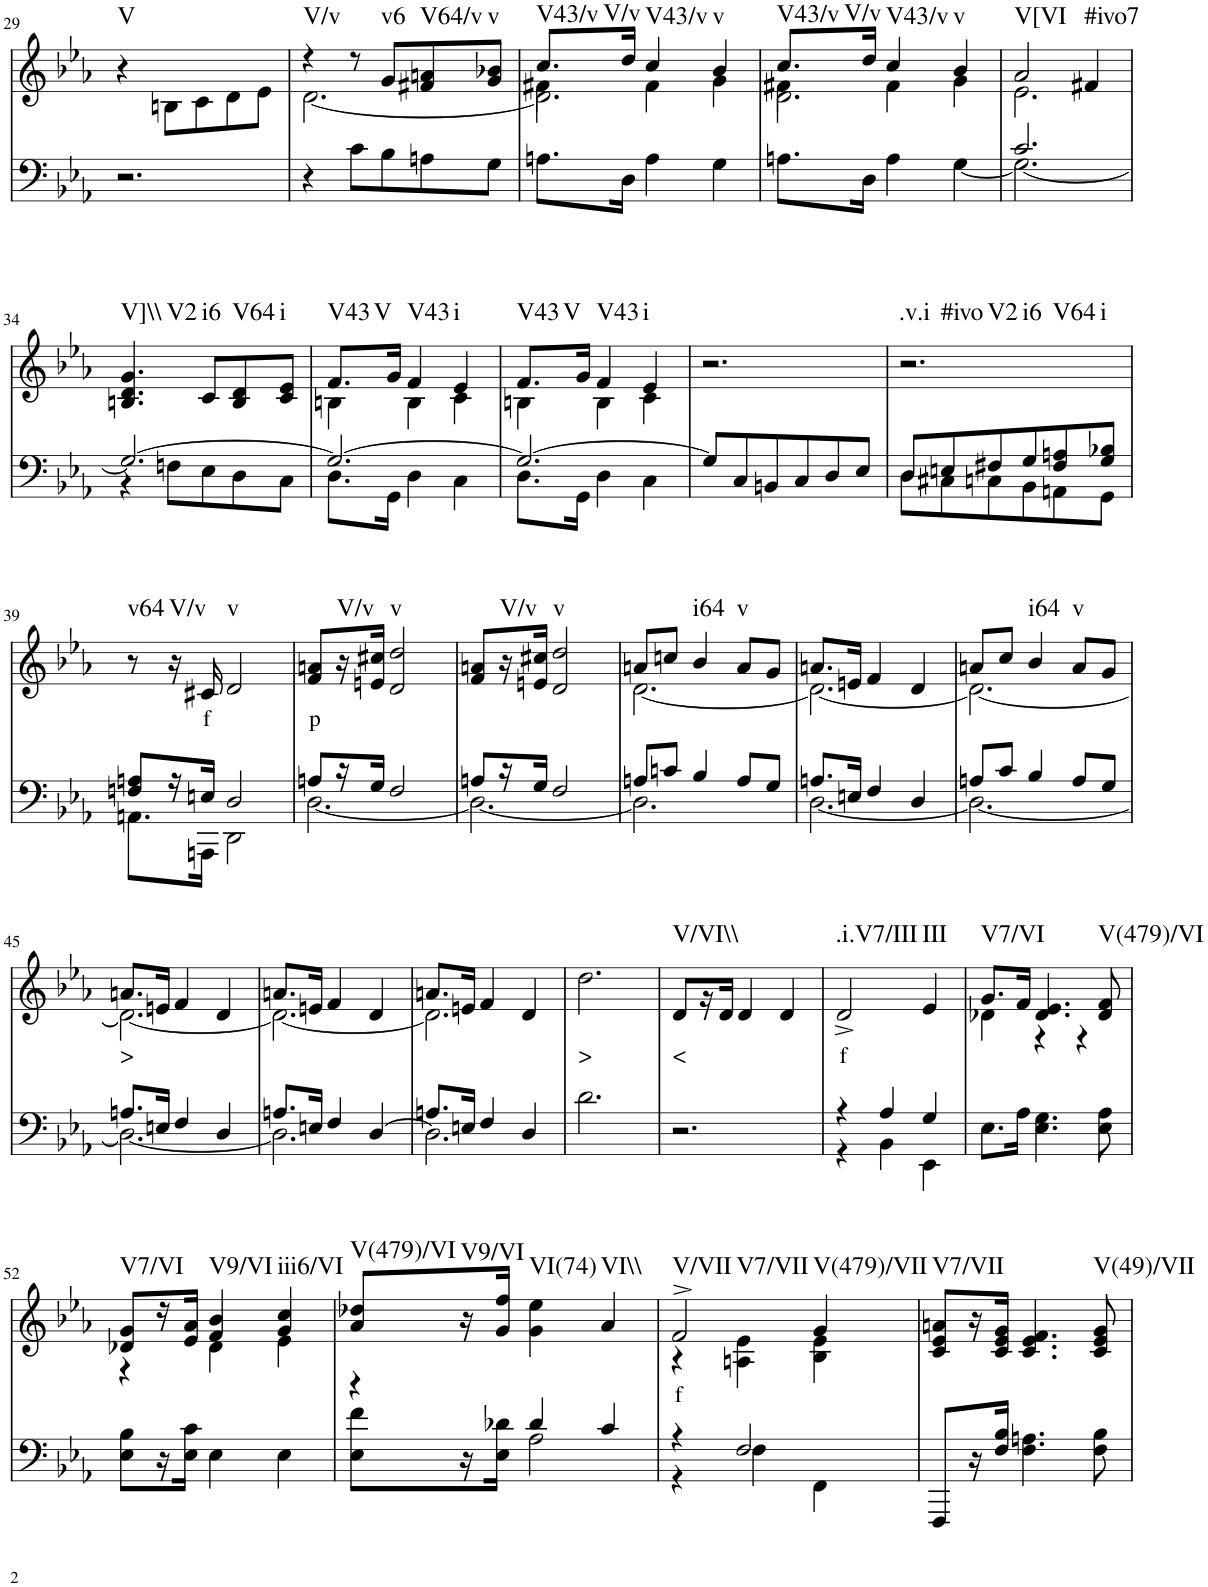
**kern	**kern	**text	**harte
*part2	*part1	*part1	*part1
*staff2	*staff1	*staff1	*
*I"Piano	*I"Piano	*	*
*I'Pno	*I'Pno	*	*
!!LO:PB:g=z
*clefF4	*clefG2	*	*
*k[b-e-a-]	*k[b-e-a-]	*	*
*c:	*c:	*	*
*M3/4	*M3/4	*	*
=29	=29	=29	=29
!	!	!	!LO:H:kt=V
2.r	4r	.	N
.	8Bn\L	.	.
.	8c\	.	.
.	8d\	.	.
.	8e-\J	.	.
=30	=30	=30	=30
*	*^	*	*
!	!	!	!	!LO:H:kt=V/v
4r	4r	[2.d\	.	N
8c\L	8r	.	.	.
!	!	!	!	!LO:H:kt=v6
8B-\	8g/L	.	.	N
!	!	!	!	!LO:H:kt=V64/v
8An\	8f#X/ 8an/	.	.	N
!	!	!	!	!LO:H:kt=v
8G\J	8g/ 8b-X/J	.	.	N
=31	=31	=31	=31	=31
*	*	*^	*	*
!	!	!	!	!	!LO:H:n=1:kt=V43/v
!	!	!	!	!	!LO:H:n=2:kt=V/v
8.An\L	8.cc/L	4f#X\	2.d\]	.	N N
16D\Jk	16dd/Jk	.	.	.	.
!	!	!	!	!	!LO:H:kt=V43/v
4A\	4cc/	4f#\	.	.	N
!	!	!	!	!	!LO:H:kt=v
4G\	4b-/	4g\	.	.	N
=32	=32	=32	=32	=32	=32
!	!	!	!	!	!LO:H:n=1:kt=V43/v
!	!	!	!	!	!LO:H:n=2:kt=V/v
8.An\L	8.cc/L	4f#X\	2.d\	.	N N
16D\Jk	16dd/Jk	.	.	.	.
!	!	!	!	!	!LO:H:kt=V43/v
4A\	4cc/	4f#\	.	.	N
!	!	!	!	!	!LO:H:kt=v
[4G\	4b-/	4g\	.	.	N
*	*	*v	*v	*	*
=33	=33	=33	=33	=33
*^	*	*	*	*
!	!	!	!	!	!LO:H:kt=V[VI
2.c/	2.G\_	2a-/	2.e-\	.	N
!	!	!	!	!	!LO:H:kt=#ivo7
.	.	4f#X/	.	.	N
*	*	*v	*v	*	*
!!LO:LB:g=z
=34	=34	=34	=34	=34
!	!	!	!	!LO:H:n=1:kt=V]\\
!	!	!	!	!LO:H:n=2:kt=V2
2.G/_	4r	4.Bn/ 4.d/ 4.g/	.	N N
.	8Fn\L	.	.	.
!	!	!	!	!LO:H:kt=i6
.	8E-\	8c/L	.	N
!	!	!	!	!LO:H:kt=V64
.	8D\	8B/ 8d/	.	N
!	!	!	!	!LO:H:kt=i
.	8C\J	8c/ 8e-/J	.	N
=35	=35	=35	=35	=35
*	*	*^	*	*
!	!	!	!	!	!LO:H:n=1:kt=V43
!	!	!	!	!	!LO:H:n=2:kt=V
2.G/_	8.D\L	8.f/L	4Bn\	.	N N
.	16GG\Jk	16g/Jk	.	.	.
!	!	!	!	!	!LO:H:kt=V43
.	4D\	4f/	4B\	.	N
!	!	!	!	!	!LO:H:kt=i
.	4C\	4e-/	4c\	.	N
=36	=36	=36	=36	=36	=36
!	!	!	!	!	!LO:H:n=1:kt=V43
!	!	!	!	!	!LO:H:n=2:kt=V
2.G/_	8.D\L	8.f/L	4Bn\	.	N N
.	16GG\Jk	16g/Jk	.	.	.
!	!	!	!	!	!LO:H:kt=V43
.	4D\	4f/	4B\	.	N
!	!	!	!	!	!LO:H:kt=i
.	4C\	4e-/	4c\	.	N
*v	*v	*	*	*	*
*	*v	*v	*	*
=37	=37	=37	=37
8G/L]	2.r	.	.
8C/	.	.	.
8BBn/	.	.	.
8C/	.	.	.
8D/	.	.	.
8E-/J	.	.	.
=38	=38	=38	=38
*^	*	*	*
!	!	!	!	!LO:H:n=1:kt=.v.i
!	!	!	!	!LO:H:n=2:kt=#ivo
!	!	!	!	!LO:H:n=3:kt=V2
!	!	!	!	!LO:H:n=4:kt=i6
!	!	!	!	!LO:H:n=5:kt=V64
!	!	!	!	!LO:H:n=6:kt=i
8D/L	8D\L	2.r	.	N N N N N N
8En/	8C#X\	.	.	.
8F#X/	8Cn\	.	.	.
8G/	8BB-\	.	.	.
8F#/ 8An/	8AAn\	.	.	.
8G/ 8B-X/J	8GG\J	.	.	.
!!LO:LB:g=z
=39	=39	=39	=39	=39
!	!	!	!	!LO:H:kt=v64
8Fn/ 8An/L	8.AAn\L	8r	.	N
!	!	!	!	!LO:H:kt=V/v
16r	.	16r	.	N
!	!	!	!LO:LY:b	!
16En/JJ	16AAAn\Jk	16c#X/	f	.
!	!	!	!	!LO:H:kt=v
2D/	2DD\	2d/	.	N
=40	=40	=40	=40	=40
!	!	!	!LO:LY:b	!
8An/L	[2.D\	8f/ 8an/L	p	.
!	!	!	!	!LO:H:kt=V/v
16r	.	16r	.	N
16G/JJ	.	16en/ 16cc#X/JJ	.	.
!	!	!	!	!LO:H:kt=v
2F/	.	2d/ 2dd/	.	N
=41	=41	=41	=41	=41
8An/L	2.D\_	8f/ 8an/L	.	.
!	!	!	!	!LO:H:kt=V/v
16r	.	16r	.	N
16G/JJ	.	16en/ 16cc#X/JJ	.	.
!	!	!	!	!LO:H:kt=v
2F/	.	2d/ 2dd/	.	N
=42	=42	=42	=42	=42
*	*	*^	*	*
8An/L	2.D\]	8an/L	[2.d\	.	.
8cn/J	.	8ccn/J	.	.	.
!	!	!	!	!	!LO:H:kt=i64
4B-/	.	4b-/	.	.	N
!	!	!	!	!	!LO:H:kt=v
8A/L	.	8a/L	.	.	N
8G/J	.	8g/J	.	.	.
=43	=43	=43	=43	=43	=43
8.An/L	[2.D\	8.an/L	2.d\_	.	.
16En/Jk	.	16en/Jk	.	.	.
4F/	.	4f/	.	.	.
4D/	.	4d/	.	.	.
=44	=44	=44	=44	=44	=44
8An/L	2.D\_	8an/L	2.d\_	.	.
8c/J	.	8cc/J	.	.	.
!	!	!	!	!	!LO:H:kt=i64
4B-/	.	4b-/	.	.	N
!	!	!	!	!	!LO:H:kt=v
8A/L	.	8a/L	.	.	N
8G/J	.	8g/J	.	.	.
!!LO:LB:g=z	!!
=45	=45	=45	=45	=45	=45
!	!	!	!	!LO:LY:b	!
8.An/L	2.D\_	8.an/L	2.d\_	>	.
16En/Jk	.	16en/Jk	.	.	.
4F/	.	4f/	.	.	.
4D/	.	4d/	.	.	.
=46	=46	=46	=46	=46	=46
8.An/L	2.D\]	8.an/L	2.d\_	.	.
16En/Jk	.	16en/Jk	.	.	.
4F/	.	4f/	.	.	.
[4D/	.	4d/	.	.	.
=47	=47	=47	=47	=47	=47
8.An/L	2.D\]	8.an/L	2.d\]	.	.
16En/Jk	.	16en/Jk	.	.	.
4F/	.	4f/	.	.	.
4D/	.	4d/	.	.	.
*v	*v	*	*	*	*
*	*v	*v	*	*
=48	=48	=48	=48
!	!	!LO:LY:b	!
2.d\	2.dd\	>	.
=49	=49	=49	=49
!	!	!LO:LY:b	!LO:H:kt=V/VI\\
2.r	8d/L	<	N
.	16r	.	.
.	16d/JJ	.	.
.	4d/	.	.
.	4d/	.	.
=50	=50	=50	=50
*^	*	*	*
!	!	!	!LO:LY:b	!LO:H:kt=.i.V7/III
4r	4r	2d^/	f	N
4A-/	4BB-\	.	.	.
!	!	!	!	!LO:H:kt=III
4G/	4EE-\	4e-/	.	N
=51	=51	=51	=51	=51
*	*	*^	*	*
!	!	!	!	!	!LO:H:kt=V7/VI
*v	*v	*	*	*	*
8.E-\L	8.g/L	4d-X\	.	N
16A-\Jk	16f/Jk	.	.	.
4.E-\ 4.G\	4.d-/ 4.e-/	4r	.	.
.	.	4r	.	.
!	!	!	!	!LO:H:kt=V(479)/VI
8E-\ 8A-\	8d-/ 8f/	.	.	N
!!LO:LB:g=z	!!
=52	=52	=52	=52	=52
!	!	!	!	!LO:H:kt=V7/VI
8E-\ 8B-\L	8d-X/ 8g/L	4r	.	N
16r	16r	.	.	.
16E-\ 16c\JJ	16e-/ 16a-/JJ	.	.	.
!	!	!	!	!LO:H:kt=V9/VI
4E-\	4f/ 4b-/	4d-\	.	N
!	!	!	!	!LO:H:kt=iii6/VI
4E-\	4g/ 4cc/	4e-\	.	N
=53	=53	=53	=53	=53
*^	*	*	*	*
!	!	!	!	!	!LO:H:kt=V(479)/VI
*	*	*v	*v	*	*
4r	8E-\ 8f\L	8a-/ 8dd-X/L	.	N
!	!	!	!	!LO:H:kt=V9/VI
.	16r	16r	.	N
.	16E-\ 16d-X\JJ	16g/ 16ff/JJ	.	.
!	!	!	!	!LO:H:kt=VI(74)
4d-/	2A-\	4g\ 4ee-\	.	N
!	!	!	!	!LO:H:kt=VI\\
4c/	.	4a-/	.	N
=54	=54	=54	=54	=54
*	*	*^	*	*
!	!	!	!	!LO:LY:b	!LO:H:n=1:kt=V/VII
!	!	!	!	!	!LO:H:n=2:kt=V7/VII
4r	4r	2f^/	4r	f	N N
2F/	4F\	.	4An\ 4e-\	.	.
!	!	!	!	!	!LO:H:kt=V(479)/VII
.	4FF\	4g/	4B-\ 4e-\	.	N
=55	=55	=55	=55	=55	=55
!	!	!	!	!	!LO:H:kt=V7/VII
*v	*v	*	*	*	*
*	*v	*v	*	*
8FFF/L	8c/ 8e-/ 8an/L	.	N
16r	16r	.	.
16F/ 16B-/JJ	16c/ 16e-/ 16g/JJ	.	.
4.F\ 4.An\	4.c/ 4.e-/ 4.f/	.	.
!	!	!	!LO:H:kt=V(49)/VII
8F\ 8B-\	8c/ 8e-/ 8g/	.	N
=	=	=	=
*-	*-	*-	*-
